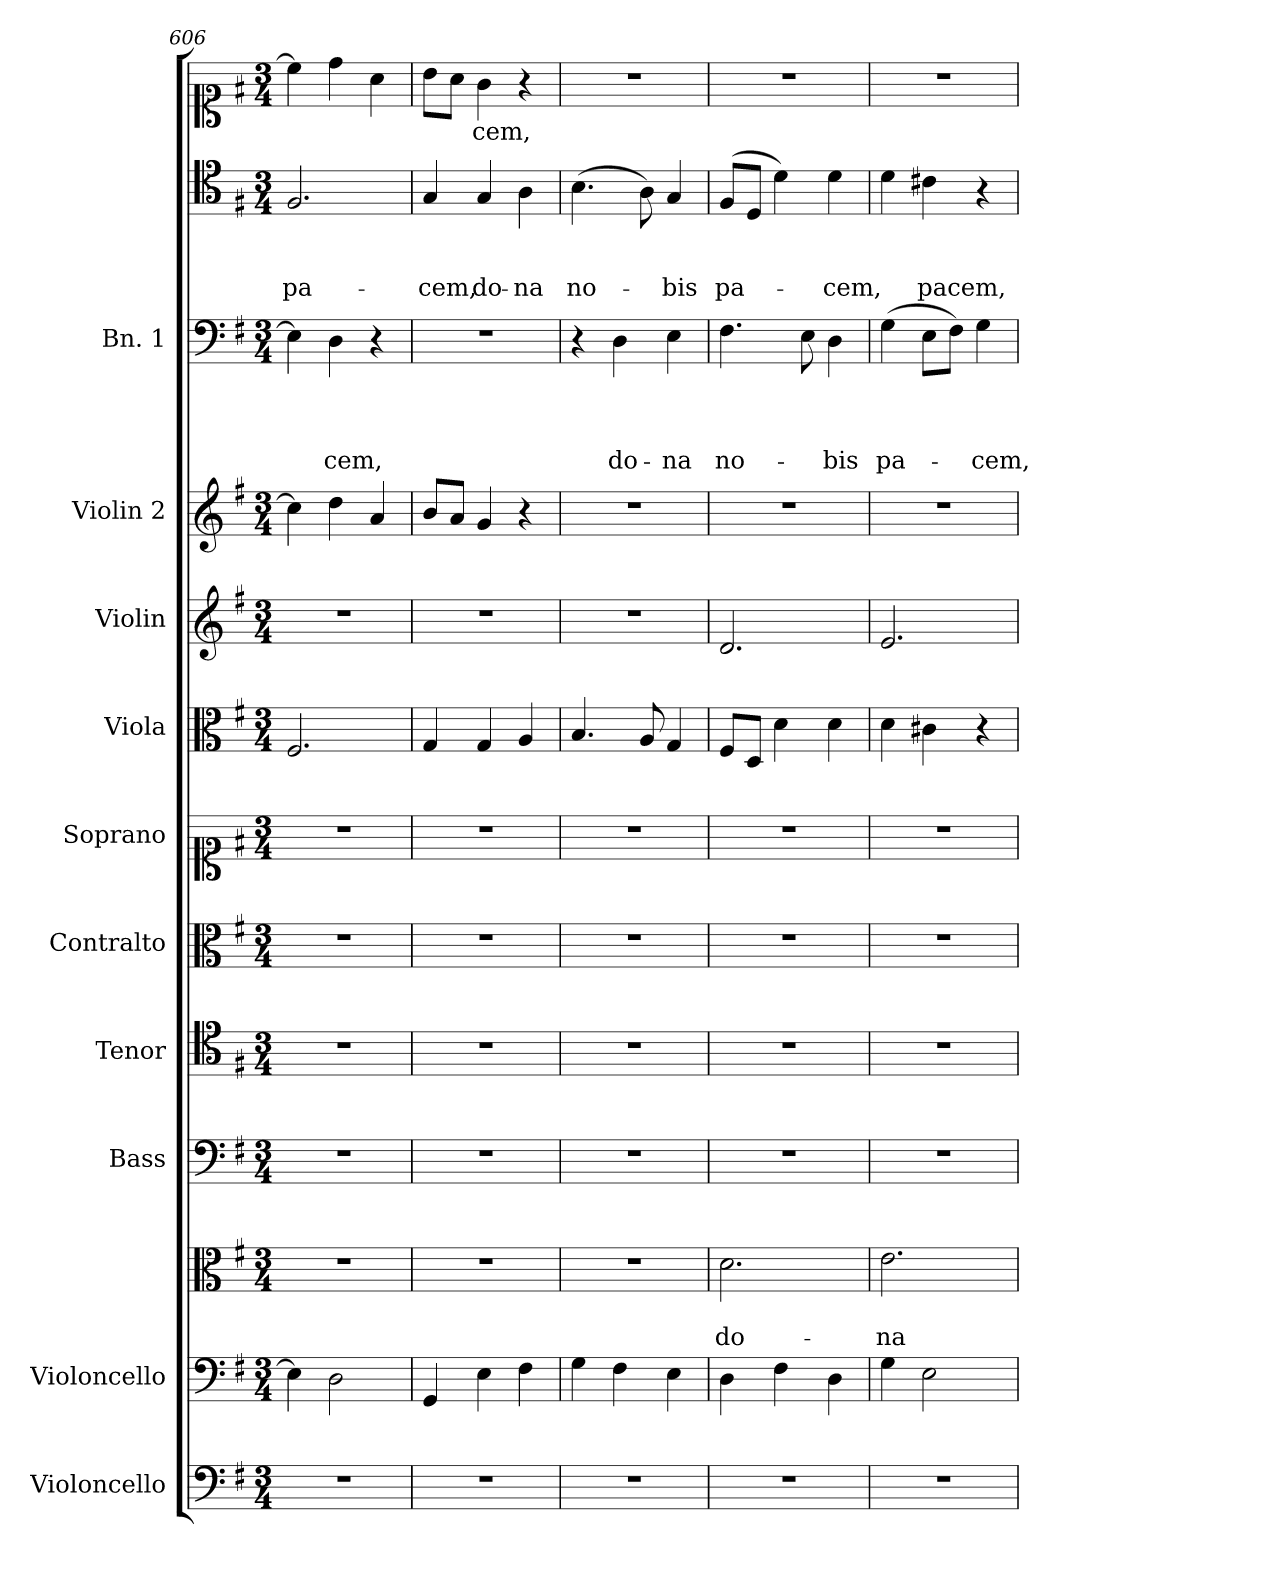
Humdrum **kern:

**kern	**kern	**kern	**text	**text	**kern	**kern	**kern	**kern	**kern	**kern	**kern	**kern	**text	**text	**text	**text	**kern	**text	**text	**text	**kern	**text
*part13	*part12	*part11	*part11	*part11	*part10	*part9	*part8	*part7	*part6	*part5	*part4	*part3	*part3	*part3	*part3	*part3	*part2	*part2	*part2	*part2	*part1	*part1
*staff13	*staff12	*staff11	*staff11	*staff11	*staff10	*staff9	*staff8	*staff7	*staff6	*staff5	*staff4	*staff3	*staff3	*staff3	*staff3	*staff3	*staff2	*staff2	*staff2	*staff2	*staff1	*staff1
*I"Violoncello	*I"Violoncello	*	*	*	*I"Bass	*I"Tenor	*I"Contralto	*I"Soprano	*I"Viola	*I"Violin	*I"Violin 2	*I"Bn. 1	*	*	*	*	*	*	*	*	*	*
*	*	*	*	*	*I'Bs.	*I'Ten.	*	*I'Sop.	*I'Vla.	*I'Vln.	*I'Vln. 2	*I'Bn. 1	*	*	*	*	*	*	*	*	*	*
*clefF4	*clefF4	*clefC3	*	*	*clefF4	*clefC4	*clefC3	*clefC1	*clefC3	*clefG2	*clefG2	*clefF4	*	*	*	*	*clefC4	*	*	*	*clefC1	*
*	*	*	*	*	*	*ITrd7c12	*	*	*	*	*	*	*	*	*	*	*	*	*	*	*	*
*k[f#]	*k[f#]	*k[f#]	*	*	*k[f#]	*k[f#]	*k[f#]	*k[f#]	*k[f#]	*k[f#]	*k[f#]	*k[f#]	*	*	*	*	*k[f#]	*	*	*	*k[f#]	*
*G:	*G:	*G:	*	*	*G:	*G:	*G:	*G:	*G:	*G:	*G:	*G:	*	*	*	*	*G:	*	*	*	*G:	*
*M3/4	*M3/4	*M3/4	*	*	*M3/4	*M3/4	*M3/4	*M3/4	*M3/4	*M3/4	*M3/4	*M3/4	*	*	*	*	*M3/4	*	*	*	*M3/4	*
=606	=606	=606	=606	=606	=606	=606	=606	=606	=606	=606	=606	=606	=606	=606	=606	=606	=606	=606	=606	=606	=606	=606
!	!	!LO:N:vis=1	!	!	!	!	!	!	!	!LO:N:vis=1	!	!	!	!	!	!	!	!	!	!LO:LY:b	!	!
2.r	4E\]	2.re	.	.	2.r	2.r	2.r	2.r	2.F#/	2.rdd	4cc\]	4E\]	.	.	.	.	2.F#/	.	.	pa-	4cc\]	.
!	!	!	!	!	!	!	!	!	!	!	!	!	!	!	!	!LO:LY:b	!	!	!	!	!	!
.	2D\	.	.	.	.	.	.	.	.	.	4dd\	4D\	.	.	.	-cem,	.	.	.	.	4dd\	.
.	.	.	.	.	.	.	.	.	.	.	4a/	4r	.	.	.	.	.	.	.	.	4a\	.
=607	=607	=607	=607	=607	=607	=607	=607	=607	=607	=607	=607	=607	=607	=607	=607	=607	=607	=607	=607	=607	=607	=607
!	!	!LO:N:vis=1	!	!	!	!	!	!	!	!LO:N:vis=1	!	!LO:N:vis=1	!	!	!	!	!	!	!	!LO:LY:b	!	!
2.r	4GG/	2.re	.	.	2.r	2.r	2.r	2.r	4G/	2.rdd	8b/L	2.rF	.	.	.	.	4G/	.	.	-cem,	8b\L	.
.	.	.	.	.	.	.	.	.	.	.	8a/J	.	.	.	.	.	.	.	.	.	8a\J	.
!	!	!	!	!	!	!	!	!	!	!	!	!	!	!	!	!	!	!	!	!LO:LY:b	!	!LO:LY:b
.	4E\	.	.	.	.	.	.	.	4G/	.	4g/	.	.	.	.	.	4G/	.	.	do-	4g\	-cem,
!	!	!	!	!	!	!	!	!	!	!	!	!	!	!	!	!	!	!	!	!LO:LY:b	!	!
.	4F#\	.	.	.	.	.	.	.	4A/	.	4r	.	.	.	.	.	4A\	.	.	-na	4r	.
=608	=608	=608	=608	=608	=608	=608	=608	=608	=608	=608	=608	=608	=608	=608	=608	=608	=608	=608	=608	=608	=608	=608
!	!	!LO:N:vis=1	!	!	!	!	!	!	!	!LO:N:vis=1	!LO:N:vis=1	!	!	!	!	!	!	!	!	!LO:LY:b	!LO:N:vis=1	!
2.r	4G\	2.re	.	.	2.r	2.r	2.r	2.r	4.B/	2.rdd	2.rdd	4r	.	.	.	.	(>4.B\	.	.	no-	2.rb	.
!	!	!	!	!	!	!	!	!	!	!	!	!	!	!	!	!LO:LY:b	!	!	!	!	!	!
.	4F#\	.	.	.	.	.	.	.	.	.	.	4D\	.	.	.	do-	.	.	.	.	.	.
.	.	.	.	.	.	.	.	.	8A/	.	.	.	.	.	.	.	8A\)	.	.	.	.	.
!	!	!	!	!	!	!	!	!	!	!	!	!	!	!	!	!LO:LY:b	!	!	!	!LO:LY:b	!	!
.	4E\	.	.	.	.	.	.	.	4G/	.	.	4E\	.	.	.	-na	4G/	.	.	-bis	.	.
=609	=609	=609	=609	=609	=609	=609	=609	=609	=609	=609	=609	=609	=609	=609	=609	=609	=609	=609	=609	=609	=609	=609
!	!	!	!	!LO:LY:b	!	!	!	!	!	!	!LO:N:vis=1	!	!	!	!	!LO:LY:b	!	!	!	!LO:LY:b	!LO:N:vis=1	!
2.r	4D\	2.d\	.	do-	2.r	2.r	2.r	2.r	8F#/L	2.d/	2.rdd	4.F#\	.	.	.	no-	(>8F#/L	.	.	pa-	2.rb	.
.	.	.	.	.	.	.	.	.	8D/J	.	.	.	.	.	.	.	8D/J	.	.	.	.	.
.	4F#\	.	.	.	.	.	.	.	4d\	.	.	.	.	.	.	.	4d\)	.	.	.	.	.
.	.	.	.	.	.	.	.	.	.	.	.	8E\	.	.	.	.	.	.	.	.	.	.
!	!	!	!	!	!	!	!	!	!	!	!	!	!	!	!	!LO:LY:b	!	!	!	!LO:LY:b	!	!
.	4D\	.	.	.	.	.	.	.	4d\	.	.	4D\	.	.	.	-bis	4d\	.	.	-cem,	.	.
!!LO:PB:g=z
=610	=610	=610	=610	=610	=610	=610	=610	=610	=610	=610	=610	=610	=610	=610	=610	=610	=610	=610	=610	=610	=610	=610
!	!	!	!	!LO:LY:b	!	!	!	!	!	!	!LO:N:vis=1	!	!	!	!	!LO:LY:b	!	!	!	!	!LO:N:vis=1	!
2.r	4G\	2.e\	.	-na	2.r	2.r	2.r	2.r	4d\	2.e/	2.rdd	(>4G\	.	.	.	pa-	4d\	.	.	.	2.rb	.
!	!	!	!	!	!	!	!	!	!	!	!	!	!	!	!	!	!	!	!	!LO:LY:b	!	!
.	2E\	.	.	.	.	.	.	.	4c#X\	.	.	8E\L	.	.	.	.	4c#X\	.	.	pa­cem,	.	.
.	.	.	.	.	.	.	.	.	.	.	.	8F#\J)	.	.	.	.	.	.	.	.	.	.
!	!	!	!	!	!	!	!	!	!	!	!	!	!	!	!	!LO:LY:b	!	!	!	!	!	!
.	.	.	.	.	.	.	.	.	4r	.	.	4G\	.	.	.	-cem,	4r	.	.	.	.	.
=	=	=	=	=	=	=	=	=	=	=	=	=	=	=	=	=	=	=	=	=	=	=
*-	*-	*-	*-	*-	*-	*-	*-	*-	*-	*-	*-	*-	*-	*-	*-	*-	*-	*-	*-	*-	*-	*-
